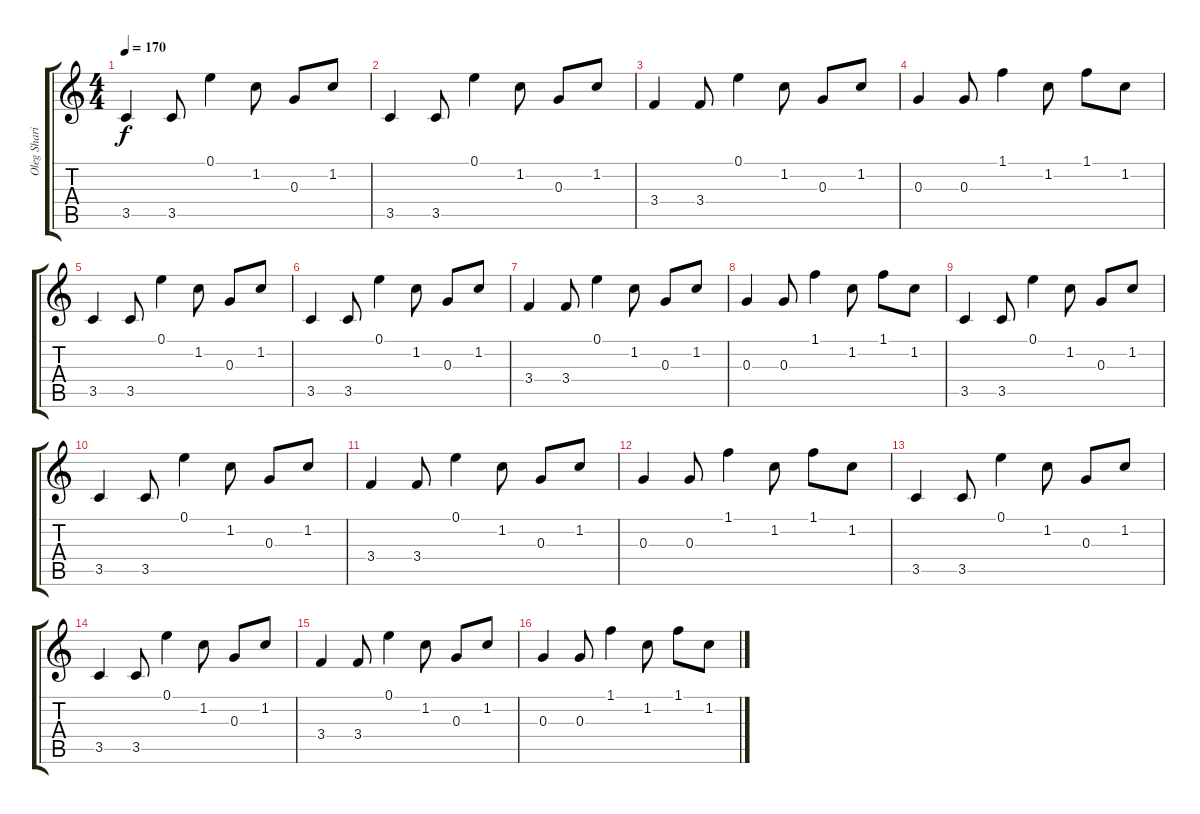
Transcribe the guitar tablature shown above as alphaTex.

\track ("Oleg Sharikov" "Oleg Shari") {instrument overdrivenguitar}
\staff {score tabs}
\tuning (E4 B3 G3 D3 A2 E2) {hide}
\ts (4 4)
\tempo 170
\clef g2
\ks c
3.5.4{dy f instrument overdrivenguitar} 3.5.8 0.1.4 1.2.8 0.3.8 1.2.8 |
3.5.4 3.5.8 0.1.4 1.2.8 0.3.8 1.2.8 |
3.4.4 3.4.8 0.1.4 1.2.8 0.3.8 1.2.8 |
0.3.4 0.3.8 1.1.4 1.2.8 1.1.8 1.2.8 |
3.5.4 3.5.8 0.1.4 1.2.8 0.3.8 1.2.8 |
3.5.4 3.5.8 0.1.4 1.2.8 0.3.8 1.2.8 |
3.4.4 3.4.8 0.1.4 1.2.8 0.3.8 1.2.8 |
0.3.4 0.3.8 1.1.4 1.2.8 1.1.8 1.2.8 |
3.5.4 3.5.8 0.1.4 1.2.8 0.3.8 1.2.8 |
3.5.4 3.5.8 0.1.4 1.2.8 0.3.8 1.2.8 |
3.4.4 3.4.8 0.1.4 1.2.8 0.3.8 1.2.8 |
0.3.4 0.3.8 1.1.4 1.2.8 1.1.8 1.2.8 |
3.5.4 3.5.8 0.1.4 1.2.8 0.3.8 1.2.8 |
3.5.4 3.5.8 0.1.4 1.2.8 0.3.8 1.2.8 |
3.4.4 3.4.8 0.1.4 1.2.8 0.3.8 1.2.8 |
0.3.4 0.3.8 1.1.4 1.2.8 1.1.8 1.2.8
